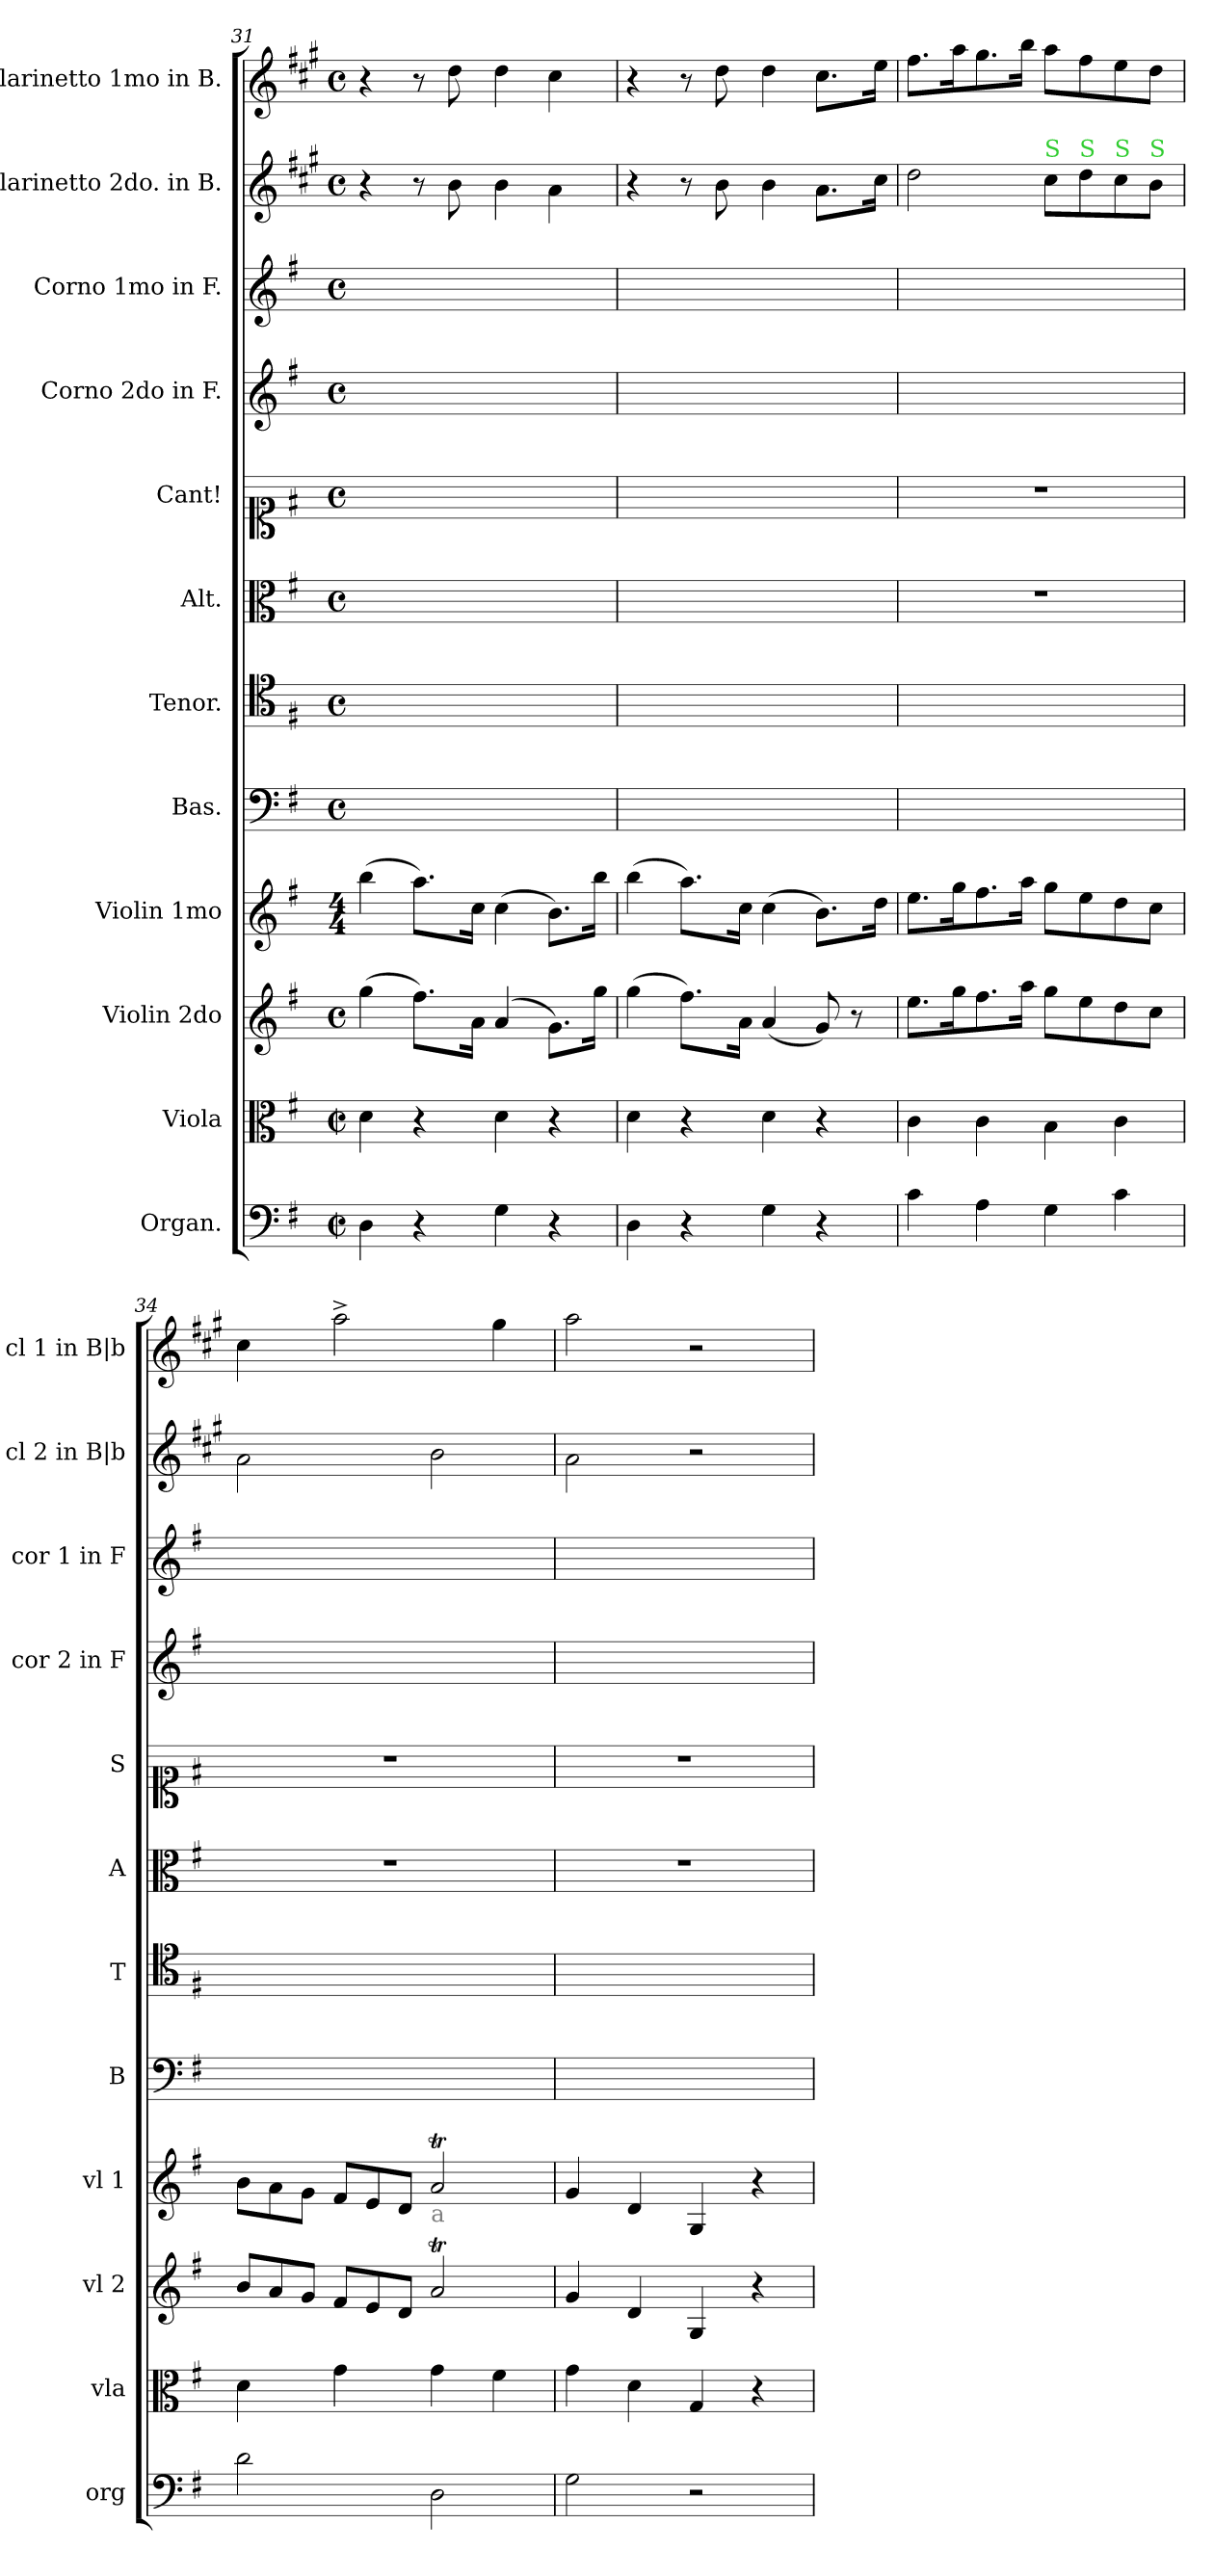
**kern	**kern	**kern	**kern	**dynam	**kern	**kern	**kern	**kern	**kern	**kern	**kern	**kern
*part12	*part11	*part10	*part9	*part9	*part8	*part7	*part6	*part5	*part4	*part3	*part2	*part1
*staff12	*staff11	*staff10	*staff9	*staff9	*staff8	*staff7	*staff6	*staff5	*staff4	*staff3	*staff2	*staff1
*I"Organ.	*I"Viola	*I"Violin 2do	*I"Violin 1mo	*	*I"Bas.	*I"Tenor.	*I"Alt.	*I"Cant!	*I"Corno 2do in F.	*I"Corno 1mo in F.	*I"Clarinetto 2do. in B.	*I"Clarinetto 1mo in B.
*I'org	*I'vla	*I'vl 2	*I'vl 1	*	*I'B	*I'T	*I'A	*I'S	*I'cor 2 in F	*I'cor 1 in F	*I'cl 2 in B|b	*I'cl 1 in B|b
*clefF4	*clefC3	*clefG2	*clefG2	*	*clefF4	*clefC4	*clefC3	*clefC1	*clefG2	*clefG2	*clefG2	*clefG2
*	*	*	*	*	*	*	*	*	*ITrd4c7	*ITrd4c7	*ITrd1c2	*ITrd1c2
*k[f#]	*k[f#]	*k[f#]	*k[f#]	*	*k[f#]	*k[f#]	*k[f#]	*k[f#]	*k[]	*k[]	*k[f#]	*k[f#]
*G:	*G:	*G:	*G:	*	*G:	*G:	*G:	*G:	*	*	*G:	*G:
*M4/4	*M4/4	*M4/4	*M4/4	*	*M4/4	*M4/4	*M4/4	*M4/4	*M4/4	*M4/4	*M4/4	*M4/4
*met(c|)	*met(c|)	*met(c)	*	*	*met(c)	*met(c)	*met(c)	*met(c)	*met(c)	*met(c)	*met(c)	*met(c)
=31	=31	=31	=31	=31	=31	=31	=31	=31	=31	=31	=31	=31
4D\	4d\	(4gg\	(4bb	.	1ryy	1ryy	1ryy	1ryy	1ryy	1ryy	4r	4r
4r	4r	8.ff#\L)	8.aaL)	.	.	.	.	.	.	.	8r	8r
.	.	.	.	.	.	.	.	.	.	.	8a\	8cc
.	.	16a\Jk	16cc\Jk	.	.	.	.	.	.	.	.	.
4G\	4d\	(4a	(4cc	.	.	.	.	.	.	.	4a\	4cc
4r	4r	8.gL)	8.bL)	.	.	.	.	.	.	.	4g\	4b\
.	.	16gg\Jk	16bb\Jk	.	.	.	.	.	.	.	.	.
=32	=32	=32	=32	=32	=32	=32	=32	=32	=32	=32	=32	=32
4D\	4d\	(4gg	(4bb	.	1ryy	1ryy	1ryy	1ryy	1ryy	1ryy	4r	4r
4r	4r	8.ff#L)	8.aaL)	.	.	.	.	.	.	.	8r	8r
.	.	.	.	.	.	.	.	.	.	.	8a\	8cc
.	.	16a\Jk	16cc\Jk	.	.	.	.	.	.	.	.	.
4G\	4d\	(4a	(4cc	.	.	.	.	.	.	.	4a\	4cc
4r	4r	8g)	8.bL)	.	.	.	.	.	.	.	8.g\L	8.b\L
.	.	8r	.	.	.	.	.	.	.	.	.	.
.	.	.	16dd\Jk	.	.	.	.	.	.	.	16b\Jk	16dd\Jk
=33	=33	=33	=33	=33	=33	=33	=33	=33	=33	=33	=33	=33
4c\	4c\	8.ee\L	8.ee\L	for	1ryy	1ryy	1r	1r	1ryy	1ryy	2cc\	8.ee\L
.	.	16gg\K	16gg\K	.	.	.	.	.	.	.	.	16gg\K
4A\	4c\	8.ff#\	8.ff#\	.	.	.	.	.	.	.	.	8.ff#\
.	.	16aa\Jk	16aa\Jk	.	.	.	.	.	.	.	.	16aa\Jk
!	!	!	!	!	!	!	!	!	!	!	!LO:TX:a:color=limegreen:t=S	!
4G\	4B\	8gg\L	8gg\L	.	.	.	.	.	.	.	8b\L	8gg\L
!	!	!	!	!	!	!	!	!	!	!	!LO:TX:a:color=limegreen:t=S	!
.	.	8ee\	8ee\	.	.	.	.	.	.	.	8cc\	8ee\
!	!	!	!	!	!	!	!	!	!	!	!LO:TX:a:color=limegreen:t=S	!
4c\	4c\	8dd\	8dd\	.	.	.	.	.	.	.	8b\	8dd\
!	!	!	!	!	!	!	!	!	!	!	!LO:TX:a:color=limegreen:t=S	!
.	.	8cc\J	8cc\J	.	.	.	.	.	.	.	8a\J	8cc\J
=34	=34	=34	=34	=34	=34	=34	=34	=34	=34	=34	=34	=34
*	*	*Xtuplet	*Xtuplet	*	*	*	*	*	*	*	*	*
2d\	4d\	12b/L	12b\L	.	1ryy	1ryy	1r	1r	1ryy	1ryy	2g\	4b\
.	.	12a/	12a\	.	.	.	.	.	.	.	.	.
.	.	12g/J	12g\J	.	.	.	.	.	.	.	.	.
.	4g\	12f#/L	12f#/L	.	.	.	.	.	.	.	.	2gg^\
.	.	12e/	12e/	.	.	.	.	.	.	.	.	.
.	.	12d/J	12d/J	.	.	.	.	.	.	.	.	.
!	!	!	!LO:TX:b:color=grey:t=a	!	!	!	!	!	!	!	!	!
2D\	4g\	2aT/	2aT/	.	.	.	.	.	.	.	2a\	.
.	4f#\	.	.	.	.	.	.	.	.	.	.	4ff#
=35	=35	=35	=35	=35	=35	=35	=35	=35	=35	=35	=35	=35
2G\	4g\	4g/	4g/	.	1ryy	1ryy	1r	1r	1ryy	1ryy	2g\	2gg\
.	4d\	4d/	4d/	.	.	.	.	.	.	.	.	.
2r	4G/	4G/	4G/	.	.	.	.	.	.	.	2r	2r
.	4r	4r	4r	.	.	.	.	.	.	.	.	.
=	=	=	=	=	=	=	=	=	=	=	=	=
*-	*-	*-	*-	*-	*-	*-	*-	*-	*-	*-	*-	*-
